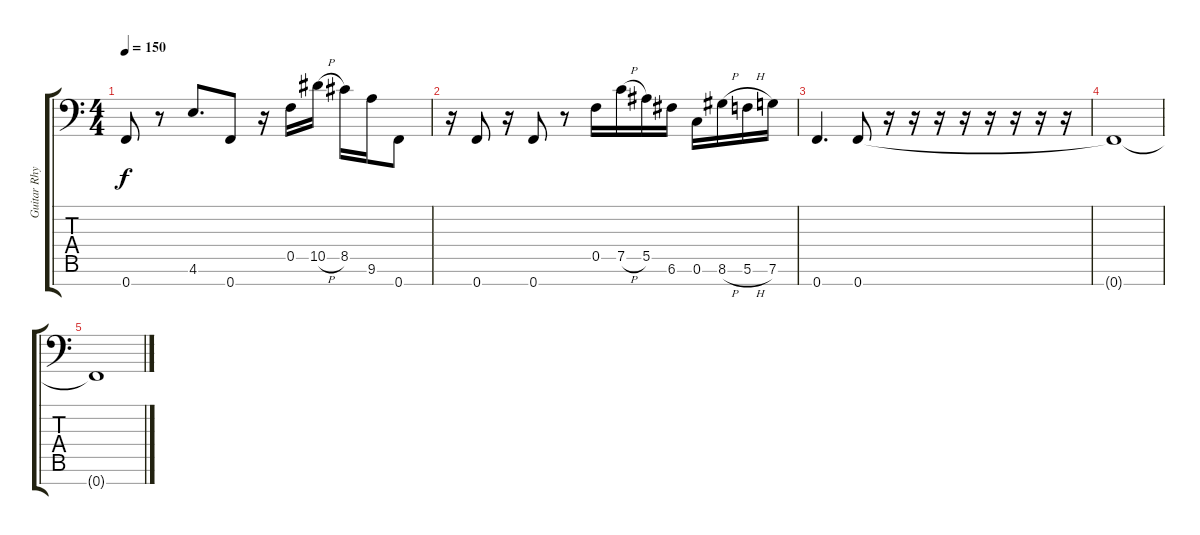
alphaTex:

\track ("Guitar Rhytm" "Guitar Rhy") {instrument distortionguitar}
\staff {score tabs}
\tuning (C4 G3 D3 Bb2 F2 C2 F1) {hide}
\ts (4 4)
\tempo 150
\clef f4
\ks c
0.7.8{dy f} r.8 4.6.8{d} 0.7.8 r.16 0.5.16 10.5{h}.16 8.5.16 9.6.16 0.7.8 |
r.16 0.7.8 r.16 0.7.8 r.8 0.5.16 7.5{h}.16 5.5.16 6.6.16 0.6.16 8.6{h}.16 5.6{h}.16 7.6.16 |
0.7.4{d} 0.7.8 r.16 r.16 r.16 r.16 r.16 r.16 r.16 r.16 |
0.7{t}.1 |
0.7{t}.1
